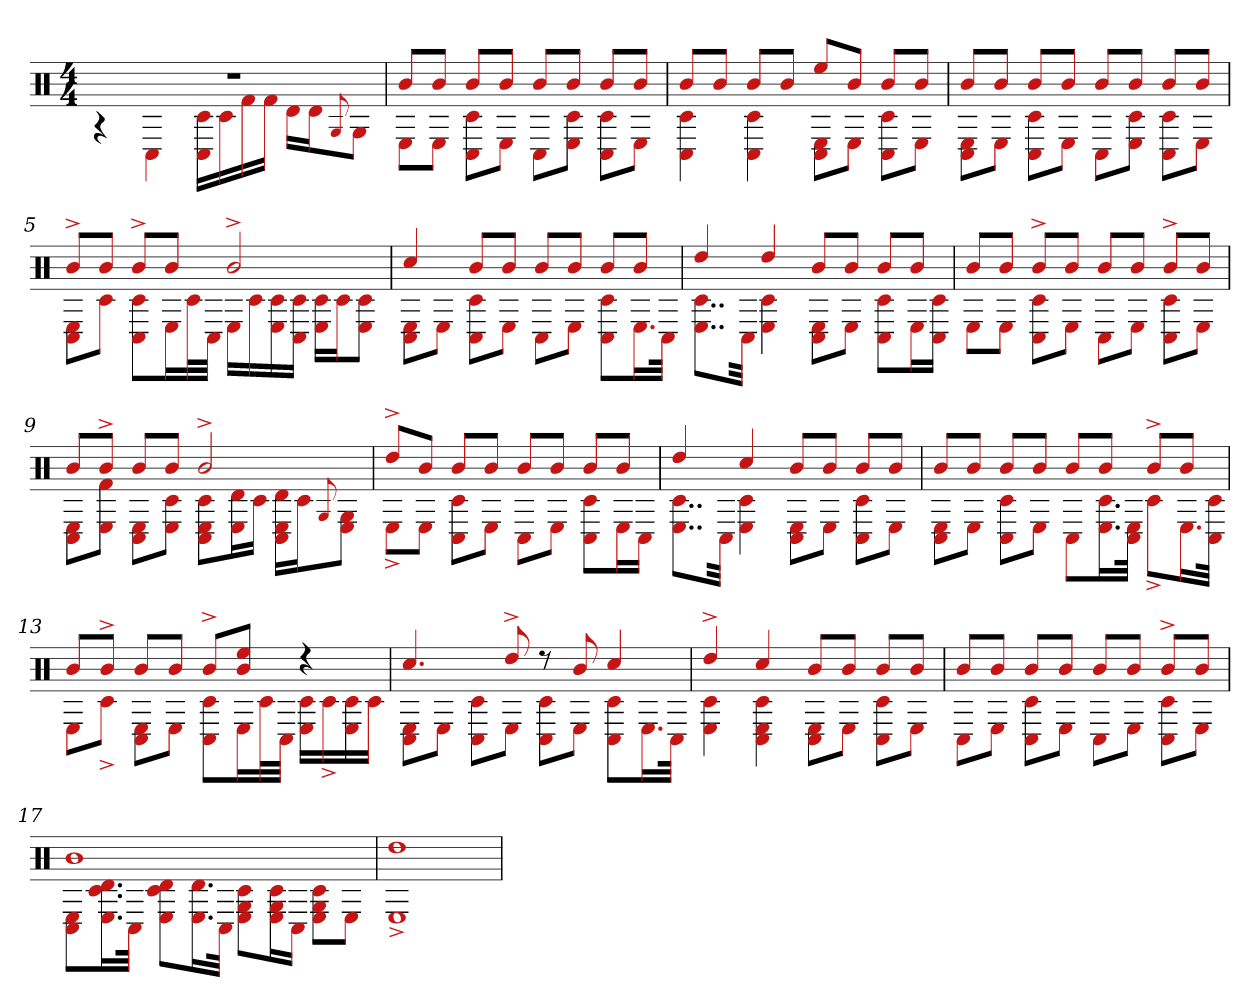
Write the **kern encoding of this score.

**kern
*part1
*staff1
*clefX
*k[]
*M4/4
=1
*^
1r	4r
.	4C#
.	16C# 16c#LL
.	16c#
.	16f#
.	16f#JJ
.	16dLL
.	16dJ
.	8qqG
.	8GJ
=2	=2
8bL	8EL
8bJ	8EJ
8bL	8C# 8c#L
8bJ	8EJ
8bL	8C#L
8bJ	8c# 8EJ
8bL	8C# 8c#L
8bJ	8EJ
=3	=3
8bL	4C# 4c#
8bJ	.
8bL	4C# 4c#
8bJ	.
8eeL	8C# 8EL
8bJ	8EJ
8bL	8C# 8c#L
8bJ	8EJ
=4	=4
8bL	8C# 8EL
8bJ	8EJ
8bL	8C# 8c#L
8bJ	8EJ
8bL	8C#L
8bJ	8c# 8EJ
8bL	8C# 8c#L
8bJ	8EJ
=5	=5
8b^L	8C# 8EL
8bJ	8c#J
8b^L	8C# 8c#L
8bJ	16EL
.	32c#L
.	32C#JJJ
2b^	16ELL
.	16c#
.	16c# 16E
.	16c# 16C#JJ
.	16c# 16ELL
.	16c#J
.	8E 8c#J
=6	=6
4cc#	8C# 8EL
.	8EJ
8bL	8C# 8c#L
8bJ	8EJ
8bL	8C#L
8bJ	8EJ
8bL	8C# 8c#L
8bJ	16.EL
.	32C#JJk
=7	=7
4dd	8..c# 8..EL
.	32C#Jkk
4dd	4c# 4E
8bL	8C# 8EL
8bJ	8EJ
8bL	8C# 8c#L
8bJ	16EL
.	16c# 16C#JJ
=8	=8
8bL	8EL
8bJ	8EJ
8b^L	8C# 8c#L
8bJ	8EJ
8bL	8C#L
8bJ	8EJ
8b^L	8C# 8c#L
8bJ	8EJ
=9	=9
8bL	8C# 8EL
8b^J	8E 8f#J
8bL	8C# 8EL
8bJ	8c# 8EJ
2b^	8C# 8E 8c#L
.	16E 16dL
.	16c#JJ
.	16C# 16d 16ELL
.	16c#J
.	8qqG
.	8E 8GJ
=10	=10
8dd^L	8E^L
8bJ	8EJ
8bL	8C# 8c#L
8bJ	8EJ
8bL	8C#L
8bJ	8EJ
8bL	8C# 8c#L
8bJ	16EL
.	16C#JJ
=11	=11
4dd	8..E 8..c#L
.	32C#Jkk
4cc#	4E 4c#
8bL	8C# 8EL
8bJ	8EJ
8bL	8C# 8c#L
8bJ	8EJ
=12	=12
8bL	8C# 8EL
8bJ	8EJ
8bL	8C# 8c#L
8bJ	8EJ
8bL	8C#L
8bJ	16.E 16.c#L
.	32C# 32EJJk
8b^L	8c#^L
8bJ	16.EL
.	32c# 32C#JJk
=13	=13
8bL	8EL
8b^J	8c#^J
8bL	8C# 8EL
8bJ	8EJ
8b^L	8C# 8c#L
8b 8eeJ	16EL
.	32c#L
.	32C#JJJ
4r	16E 16c#LL
.	16c#^
.	16E 16c#
.	16c#JJ
=14	=14
4.cc#	8C# 8EL
.	8EJ
.	8C# 8c#L
8dd^	8EJ
8r	8C# 8c#L
8b	8EJ
4cc#	8C# 8c#L
.	16.EL
.	32C#JJk
=15	=15
4dd^	4c# 4E
4cc#	4C# 4E 4c#
8bL	8E 8C#L
8bJ	8EJ
8bL	8C# 8c#L
8bJ	8EJ
=16	=16
8bL	8C#L
8bJ	8EJ
8bL	8C# 8c#L
8bJ	8EJ
8bL	8C#L
8bJ	8EJ
8b^L	8c# 8C#L
8bJ	8EJ
=17	=17
1b	8C# 8EL
.	16.E 16.c# 16.dL
.	32C#JJk
.	8E 8d 8c#L
.	16.E 16.dL
.	32C#JJk
.	8E 8c# 8GL
.	16E 16c# 16GL
.	16C#JJ
.	8c# 8G 8EL
.	8EJ
=18	=18
1dd	1E^
*v	*v
=
*-
